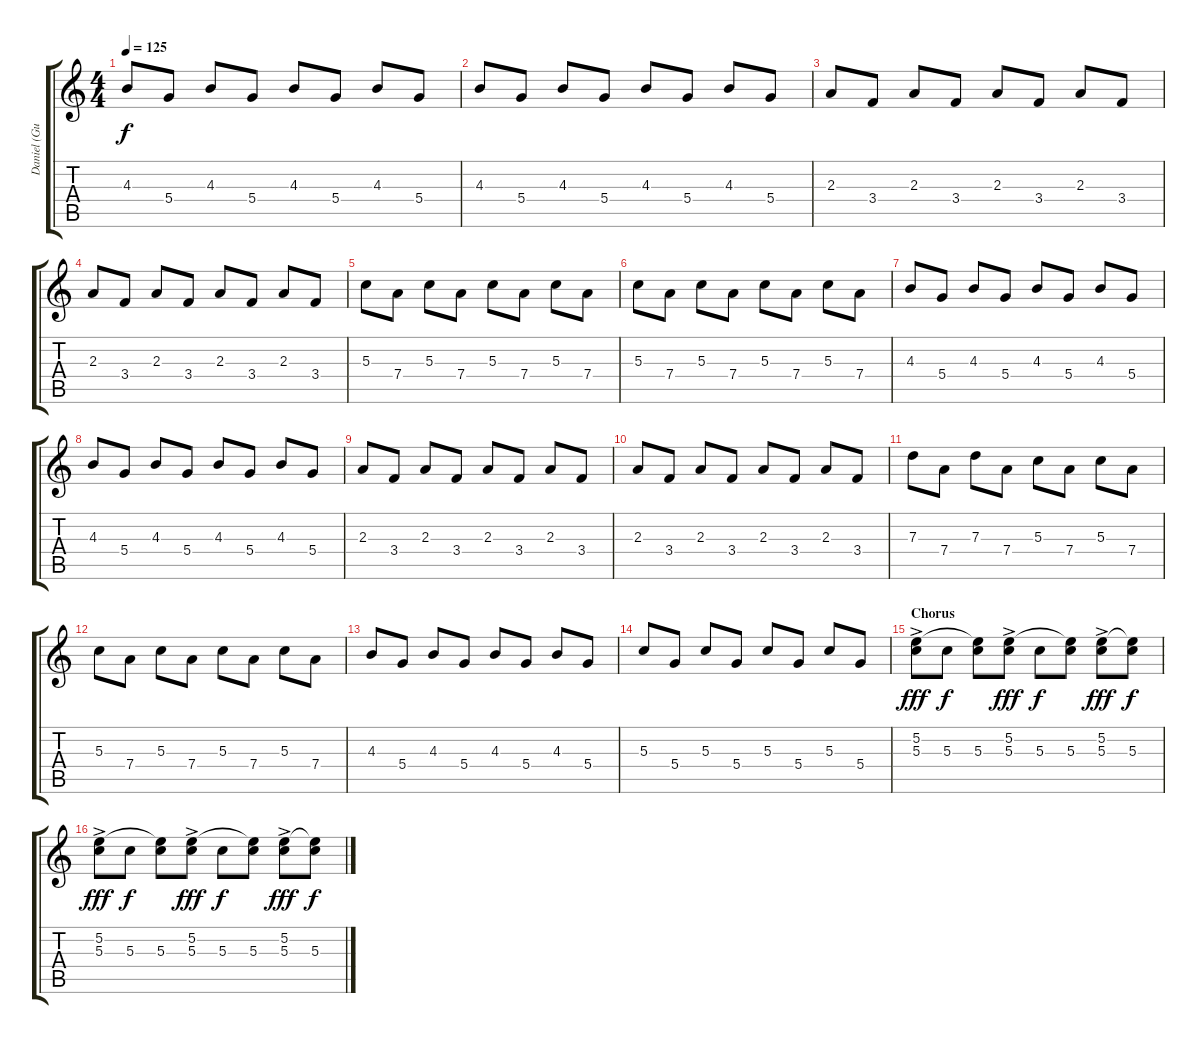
\track ("Daniel (Guitar)" "Daniel (Gu") {instrument overdrivenguitar}
\staff {score tabs}
\tuning (E4 B3 G3 D3 A2 E2) {hide}
\ts (4 4)
\tempo 125
\clef g2
\ks c
4.3.8{dy f} 5.4.8 4.3.8 5.4.8 4.3.8 5.4.8 4.3.8 5.4.8 |
4.3.8 5.4.8 4.3.8 5.4.8 4.3.8 5.4.8 4.3.8 5.4.8 |
2.3.8 3.4.8 2.3.8 3.4.8 2.3.8 3.4.8 2.3.8 3.4.8 |
2.3.8 3.4.8 2.3.8 3.4.8 2.3.8 3.4.8 2.3.8 3.4.8 |
5.3.8{volume 16} 7.4.8 5.3.8 7.4.8 5.3.8 7.4.8 5.3.8 7.4.8 |
5.3.8 7.4.8 5.3.8 7.4.8 5.3.8 7.4.8 5.3.8 7.4.8 |
4.3.8 5.4.8 4.3.8 5.4.8 4.3.8 5.4.8 4.3.8 5.4.8 |
4.3.8 5.4.8 4.3.8 5.4.8 4.3.8 5.4.8 4.3.8 5.4.8 |
2.3.8 3.4.8 2.3.8 3.4.8 2.3.8 3.4.8 2.3.8 3.4.8 |
2.3.8 3.4.8 2.3.8 3.4.8 2.3.8 3.4.8 2.3.8 3.4.8 |
7.3.8 7.4.8 7.3.8 7.4.8 5.3.8 7.4.8 5.3.8 7.4.8 |
5.3.8 7.4.8 5.3.8 7.4.8 5.3.8 7.4.8 5.3.8 7.4.8 |
4.3.8 5.4.8 4.3.8 5.4.8 4.3.8 5.4.8 4.3.8 5.4.8 |
5.3.8 5.4.8 5.3.8 5.4.8 5.3.8 5.4.8 5.3.8 5.4.8 |
\section ("" "Chorus")
(5.2{ac} 5.3).8{dy fff} 5.3.8{dy f} (5.2{t} 5.3).8 (5.2{ac} 5.3).8{dy fff} 5.3.8{dy f} (5.2{t} 5.3).8 (5.2{ac} 5.3).8{dy fff} (5.2{t} 5.3).8{dy f} |
(5.2{ac} 5.3).8{dy fff} 5.3.8{dy f} (5.2{t} 5.3).8 (5.2{ac} 5.3).8{dy fff} 5.3.8{dy f} (5.2{t} 5.3).8 (5.2{ac} 5.3).8{dy fff} (5.2{t} 5.3).8{dy f}
